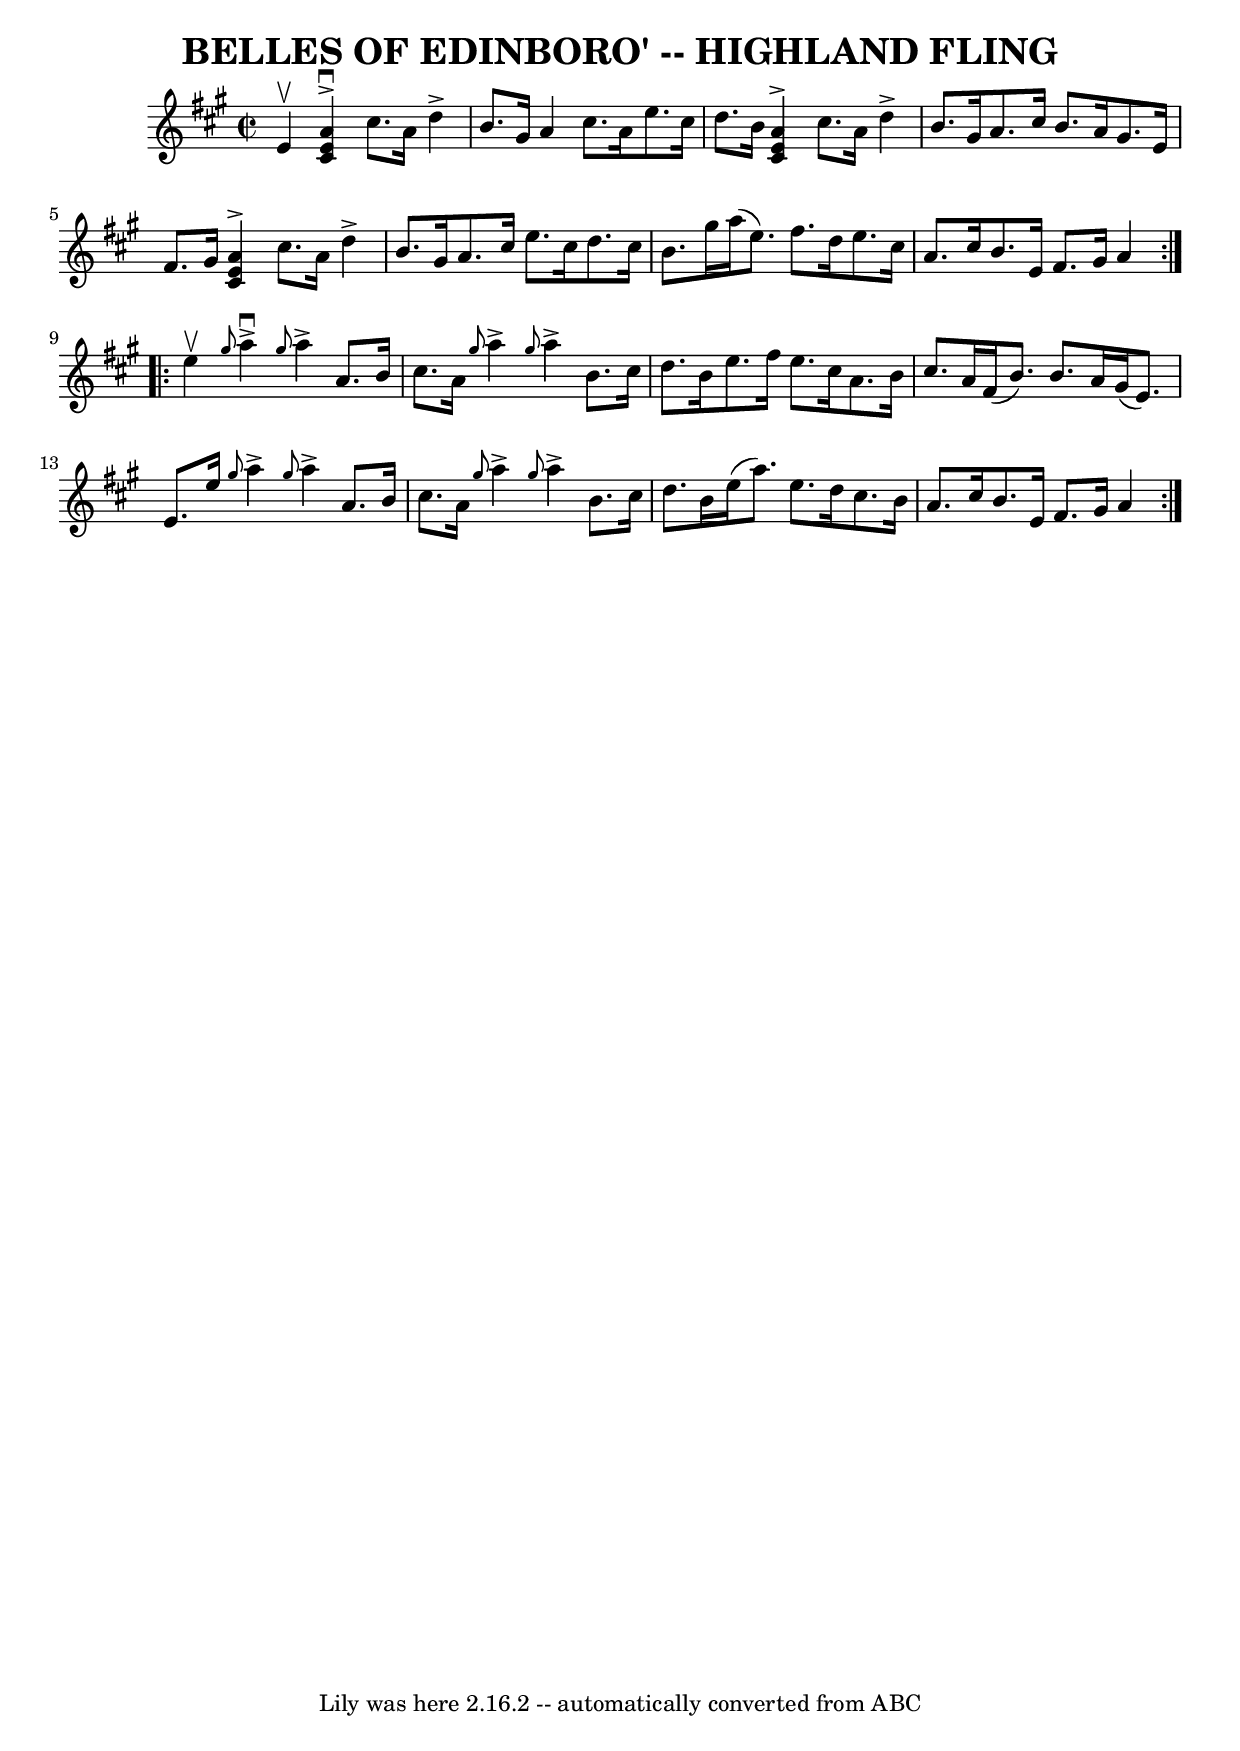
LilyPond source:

\version "2.7.40"
\include "Mammoth.ily"
\header {
	%% book = "Ryan's Mammoth Collection of Fiddle Tunes"
	composer = ""
	crossRefNumber = "1"
	footnotes = ""
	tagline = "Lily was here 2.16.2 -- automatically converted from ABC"
	title = "BELLES OF EDINBORO' -- HIGHLAND FLING"
}
voicedefault =  {
\set Score.defaultBarType = "empty"

\repeat volta 2 {
\override Staff.TimeSignature #'style = #'C
 \time 2/2 \key a \major % %slurgraces 1
 e'4^\upbow       |
   << a'4^\downbow^\accent e'4 cis'4   >> 
cis''8. a'16 d''4^\accent b'8. gis'16    |
 a'4 cis''8.  
 a'16 e''8. cis''16 d''8. b'16    |
   << a'4^\accent   
e'4 cis'4   >> cis''8. a'16 d''4^\accent b'8. gis'16    |
 
 a'8. cis''16 b'8. a'16 gis'8. e'16 fis'8. gis'16    
|
     |
   << a'4^\accent e'4 cis'4   >> cis''8. a'16   
 d''4^\accent b'8. gis'16    |
 a'8. cis''16 e''8.    
cis''16 d''8. cis''16 b'8. gis''16    |
 a''16 (e''8.  
-) fis''8. d''16 e''8. cis''16 a'8. cis''16    |
 b'8. 
 e'16 fis'8. gis'16 a'4    }     \repeat volta 2 { e''4^\upbow    
   |
 \grace { gis''8  } a''4^\downbow^\accent \grace { gis''8  
} a''4^\accent a'8. b'16 cis''8. a'16    |
 \grace {    
gis''8  } a''4^\accent \grace { gis''8  } a''4^\accent b'8.    
cis''16 d''8. b'16    |
 e''8. fis''16 e''8. cis''16    
a'8. b'16 cis''8. a'16    |
 fis'16 (b'8.) b'8.    
a'16 gis'16 (e'8.) e'8. e''16    |
     |
 \grace {   
 gis''8  } a''4^\accent \grace { gis''8  } a''4^\accent a'8. b'16 
 cis''8. a'16    |
 \grace { gis''8  } a''4^\accent \grace {   
 gis''8  } a''4^\accent b'8. cis''16 d''8. b'16    |
   
e''16 (a''8.) e''8. d''16 cis''8. b'16 a'8. cis''16    
|
 b'8. e'16 fis'8. gis'16 a'4    }   
}

\score{
    <<

	\context Staff="default"
	{
	    \voicedefault 
	}

    >>
	\layout {
	}
	\midi {}
}
